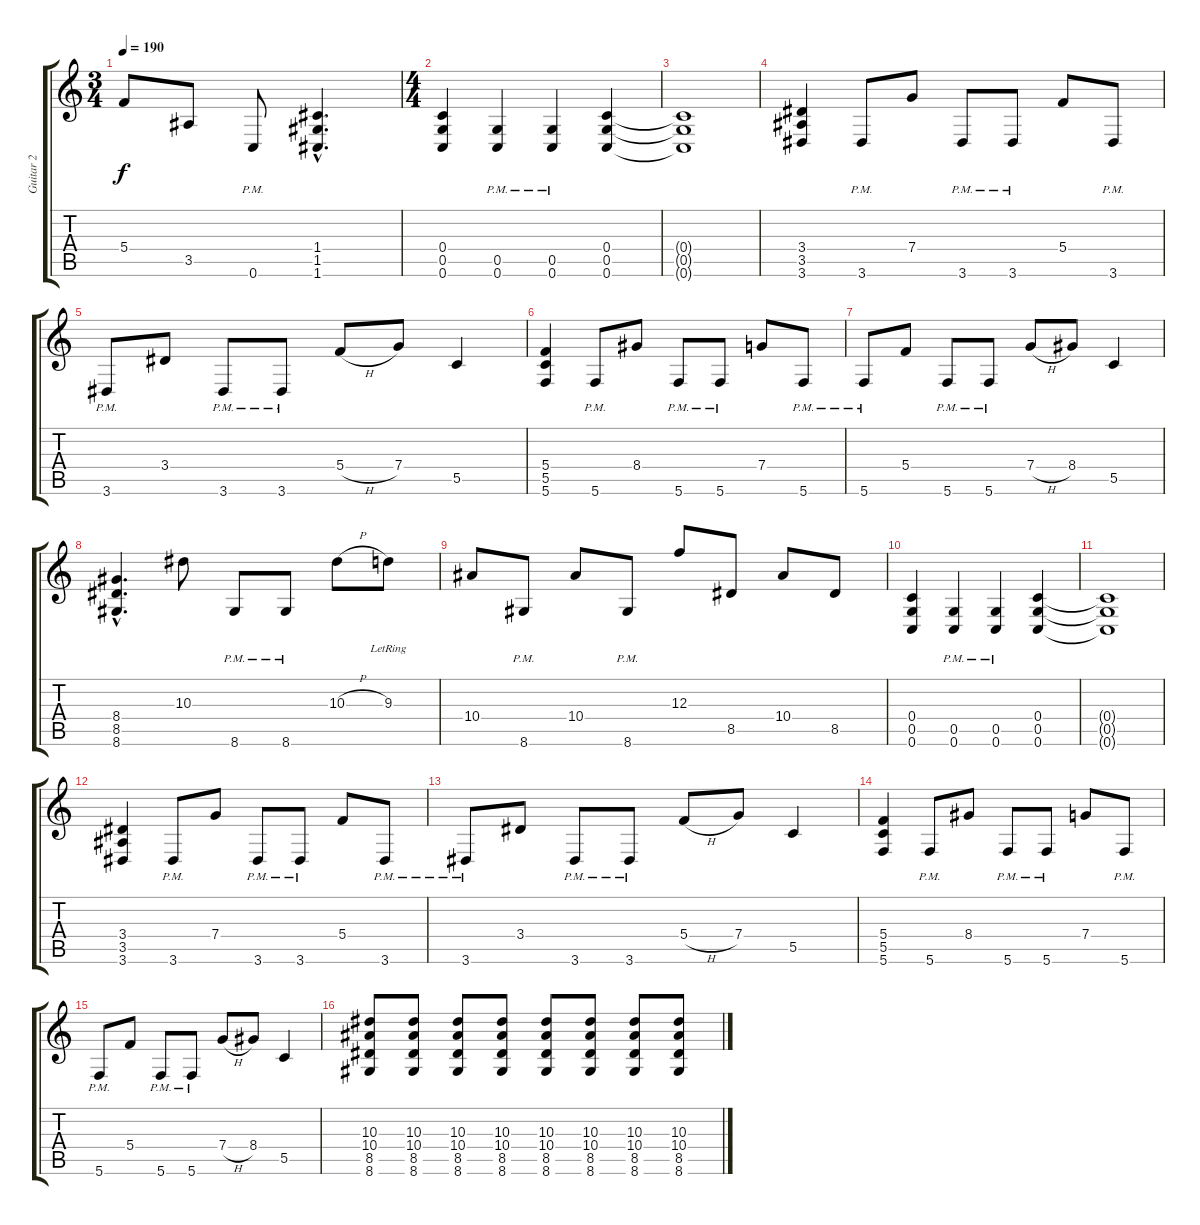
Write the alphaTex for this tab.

\track ("Guitar 2" "Guitar 2") {instrument distortionguitar}
\staff {score tabs}
\tuning (D4 A3 F3 C3 G2 C2) {hide}
\ts (3 4)
\tempo 190
\clef g2
\ks c
5.4.8{dy f} 3.5.8 0.6{pm}.8 (1.4{hac} 1.5{hac} 1.6{hac}).4{d} |
\ts (4 4)
(0.4 0.5 0.6).4 (0.5{pm} 0.6{pm}).4 (0.5{pm} 0.6{pm}).4 (0.4 0.5 0.6).4 |
(0.4{t} 0.5{t} 0.6{t}).1 |
(3.4 3.5 3.6).4 3.6{pm}.8 7.4.8 3.6{pm}.8 3.6{pm}.8 5.4.8 3.6{pm}.8 |
3.6{pm}.8 3.4.8 3.6{pm}.8 3.6{pm}.8 5.4{h}.8 7.4.8 5.5.4 |
(5.4 5.5 5.6).4 5.6{pm}.8 8.4.8 5.6{pm}.8 5.6{pm}.8 7.4.8 5.6{pm}.8 |
5.6{pm}.8 5.4.8 5.6{pm}.8 5.6{pm}.8 7.4{h}.8 8.4.8 5.5.4 |
(8.4{hac} 8.5{hac} 8.6{hac}).4{d} 10.3.8 8.6{pm}.8 8.6{pm}.8 10.3{h}.8 9.3{lr}.8 |
10.4.8 8.6{pm}.8 10.4.8 8.6{pm}.8 12.3.8 8.5.8 10.4.8 8.5.8 |
(0.4 0.5 0.6).4 (0.5{pm} 0.6{pm}).4 (0.5{pm} 0.6{pm}).4 (0.4 0.5 0.6).4 |
(0.4{t} 0.5{t} 0.6{t}).1 |
(3.4 3.5 3.6).4 3.6{pm}.8 7.4.8 3.6{pm}.8 3.6{pm}.8 5.4.8 3.6{pm}.8 |
3.6{pm}.8 3.4.8 3.6{pm}.8 3.6{pm}.8 5.4{h}.8 7.4.8 5.5.4 |
(5.4 5.5 5.6).4 5.6{pm}.8 8.4.8 5.6{pm}.8 5.6{pm}.8 7.4.8 5.6{pm}.8 |
5.6{pm}.8 5.4.8 5.6{pm}.8 5.6{pm}.8 7.4{h}.8 8.4.8 5.5.4 |
(10.3 10.4 8.5 8.6).8 (10.3 10.4 8.5 8.6).8 (10.3 10.4 8.5 8.6).8 (10.3 10.4 8.5 8.6).8 (10.3 10.4 8.5 8.6).8 (10.3 10.4 8.5 8.6).8 (10.3 10.4 8.5 8.6).8 (10.3 10.4 8.5 8.6).8
